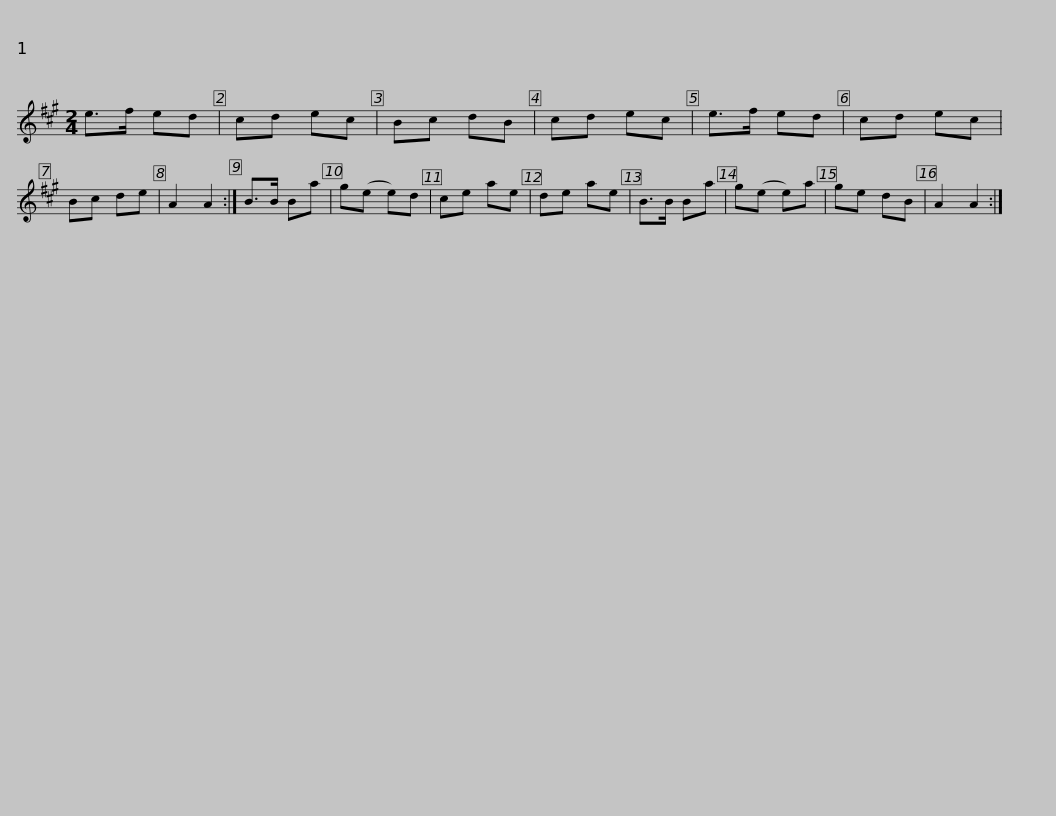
X:1
L:1/8
M:2/4
I:linebreak $
K:A
V:1 treble
V:1
 e>f ed | cd ec | Bc dB | cd ec | e>f ed | %5
 cd ec | Bc de | A2 A2 :| B>B Ba | g(e e)d |$ %10
 ce ae | de ae | B>B Ba | g(e e)a | ge dB | %15
 A2 A2 :| %16
